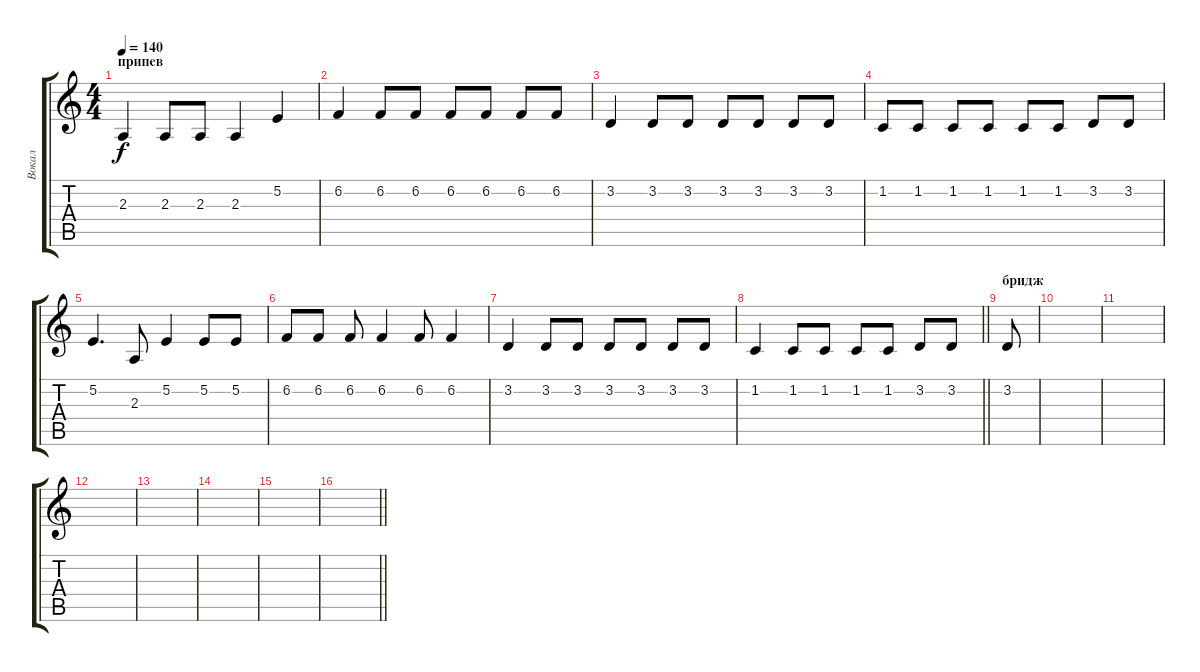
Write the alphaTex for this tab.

\track ("Вокал" "Вокал") {instrument fx5brightness}
\staff {score tabs}
\tuning (E4 B3 G3 D3 A2 E2) {hide}
\ts (4 4)
\section ("" "припев")
\tempo 140
\clef g2
\ks c
2.3.4{dy f} 2.3.8 2.3.8 2.3.4 5.2.4 |
6.2.4 6.2.8 6.2.8 6.2.8 6.2.8 6.2.8 6.2.8 |
3.2.4 3.2.8 3.2.8 3.2.8 3.2.8 3.2.8 3.2.8 |
1.2.8 1.2.8 1.2.8 1.2.8 1.2.8 1.2.8 3.2.8 3.2.8 |
5.2.4{d} 2.3.8 5.2.4 5.2.8 5.2.8 |
6.2.8 6.2.8 6.2.8 6.2.4 6.2.8 6.2.4 |
3.2.4 3.2.8 3.2.8 3.2.8 3.2.8 3.2.8 3.2.8 |
\barLineRight lightlight
1.2.4 1.2.8 1.2.8 1.2.8 1.2.8 3.2.8 3.2.8 |
\section ("" "бридж")
3.2.8 |
|
|
|
|
|
|
\barLineRight lightlight
